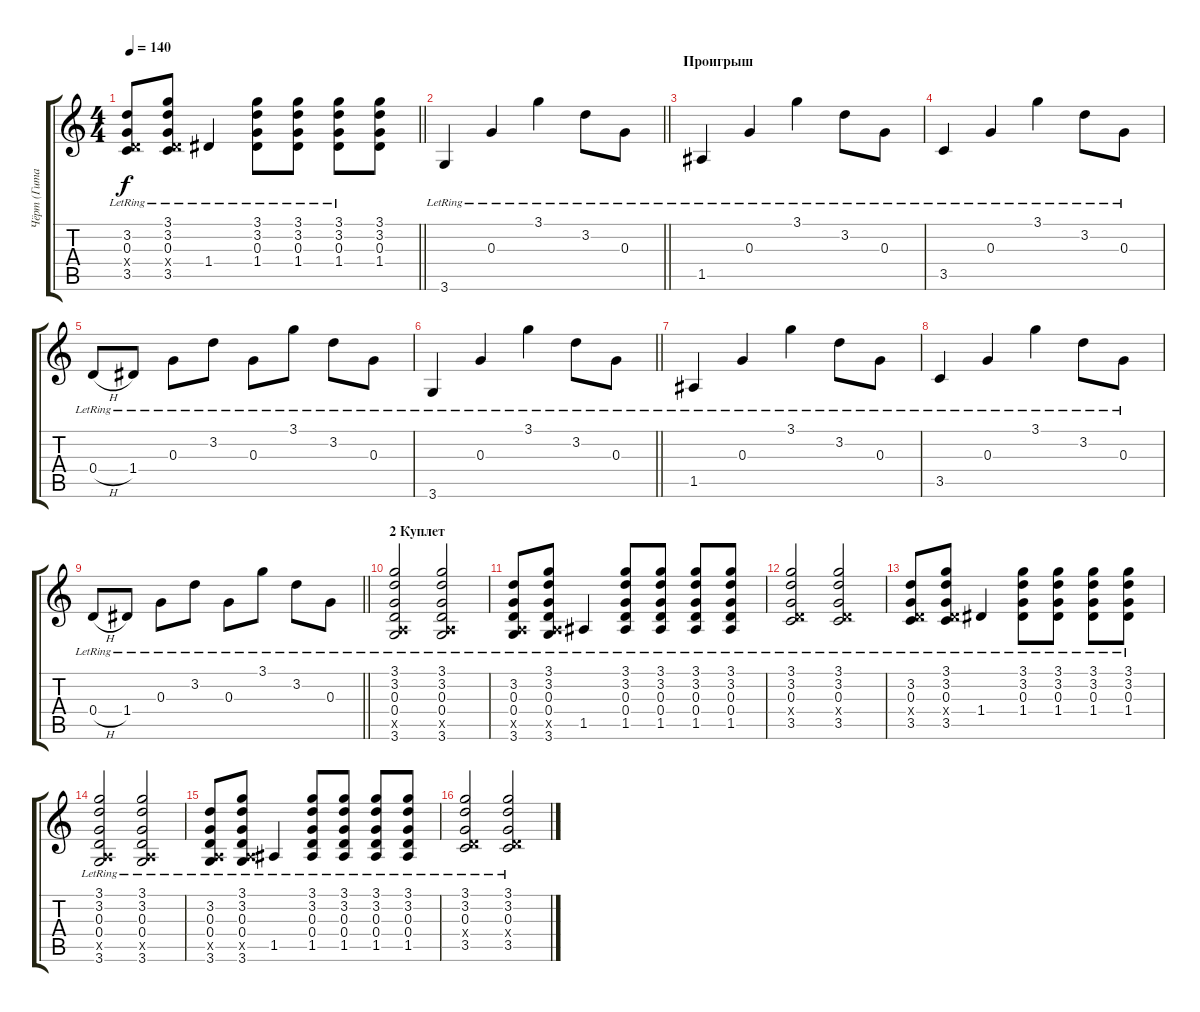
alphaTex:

\track ("Чёрт (Гитара)" "Чёрт (Гита") {instrument electricguitarclean}
\staff {score tabs}
\tuning (E4 B3 G3 D3 A2 E2) {hide}
\ts (4 4)
\tempo 140
\clef g2
\barLineRight lightlight
\ks c
(3.2{lr} 0.3{lr} 0.4{x} 3.5{lr}).8{dy f} (3.1{lr} 3.2{lr} 0.3{lr} 0.4{x} 3.5{lr}).8 1.4{lr}.4 (3.1{lr} 3.2{lr} 0.3{lr} 1.4{lr}).8 (3.1{lr} 3.2{lr} 0.3{lr} 1.4{lr}).8 (3.1{lr} 3.2{lr} 0.3{lr} 1.4{lr}).8 (3.1 3.2 0.3 1.4).8 |
\barLineRight lightlight
3.6{lr}.4{volume 13} 0.3{lr}.4 3.1{lr}.4 3.2{lr}.8 0.3{lr}.8 |
\section ("" "Проигрыш")
1.5{lr}.4 0.3{lr}.4 3.1{lr}.4 3.2{lr}.8 0.3{lr}.8 |
3.5{lr}.4 0.3{lr}.4 3.1{lr}.4 3.2{lr}.8 0.3{lr}.8 |
0.4{h lr}.8 1.4{lr}.8 0.3{lr}.8 3.2{lr}.8 0.3{lr}.8 3.1{lr}.8 3.2{lr}.8 0.3{lr}.8 |
\barLineRight lightlight
3.6{lr}.4 0.3{lr}.4 3.1{lr}.4 3.2{lr}.8 0.3{lr}.8 |
1.5{lr}.4 0.3{lr}.4 3.1{lr}.4 3.2{lr}.8 0.3{lr}.8 |
3.5{lr}.4 0.3{lr}.4 3.1{lr}.4 3.2{lr}.8 0.3{lr}.8 |
\barLineRight lightlight
0.4{h lr}.8 1.4{lr}.8 0.3{lr}.8 3.2{lr}.8 0.3{lr}.8 3.1{lr}.8 3.2{lr}.8 0.3{lr}.8 |
\section ("" "2 Куплет")
(3.1{lr} 3.2{lr} 0.3{lr} 0.4{lr} 0.5{x} 3.6{lr}).2{volume 5} (3.1{lr} 3.2{lr} 0.3{lr} 0.4{lr} 0.5{x} 3.6{lr}).2 |
(3.2{lr} 0.3{lr} 0.4{lr} 0.5{x} 3.6{lr}).8 (3.1{lr} 3.2{lr} 0.3{lr} 0.4{lr} 0.5{x} 3.6{lr}).8 1.5{lr}.4 (3.1{lr} 3.2{lr} 0.3{lr} 0.4{lr} 1.5{lr}).8 (3.1{lr} 3.2{lr} 0.3{lr} 0.4{lr} 1.5{lr}).8 (3.1{lr} 3.2{lr} 0.3{lr} 0.4{lr} 1.5{lr}).8 (3.1{lr} 3.2{lr} 0.3{lr} 0.4{lr} 1.5{lr}).8 |
(3.1{lr} 3.2{lr} 0.3{lr} 0.4{x} 3.5{lr}).2 (3.1{lr} 3.2{lr} 0.3{lr} 0.4{x} 3.5{lr}).2 |
(3.2{lr} 0.3{lr} 0.4{x} 3.5{lr}).8 (3.1{lr} 3.2{lr} 0.3{lr} 0.4{x} 3.5{lr}).8 1.4{lr}.4 (3.1{lr} 3.2{lr} 0.3{lr} 1.4{lr}).8 (3.1{lr} 3.2{lr} 0.3{lr} 1.4{lr}).8 (3.1{lr} 3.2{lr} 0.3{lr} 1.4{lr}).8 (3.1{lr} 3.2{lr} 0.3{lr} 1.4{lr}).8 |
(3.1{lr} 3.2{lr} 0.3{lr} 0.4{lr} 0.5{x} 3.6{lr}).2 (3.1{lr} 3.2{lr} 0.3{lr} 0.4{lr} 0.5{x} 3.6{lr}).2 |
(3.2{lr} 0.3{lr} 0.4{lr} 0.5{x} 3.6{lr}).8 (3.1{lr} 3.2{lr} 0.3{lr} 0.4{lr} 0.5{x} 3.6{lr}).8 1.5{lr}.4 (3.1{lr} 3.2{lr} 0.3{lr} 0.4{lr} 1.5{lr}).8 (3.1{lr} 3.2{lr} 0.3{lr} 0.4{lr} 1.5{lr}).8 (3.1{lr} 3.2{lr} 0.3{lr} 0.4{lr} 1.5{lr}).8 (3.1{lr} 3.2{lr} 0.3{lr} 0.4{lr} 1.5{lr}).8 |
(3.1{lr} 3.2{lr} 0.3{lr} 0.4{x} 3.5{lr}).2 (3.1{lr} 3.2{lr} 0.3{lr} 0.4{x} 3.5{lr}).2
